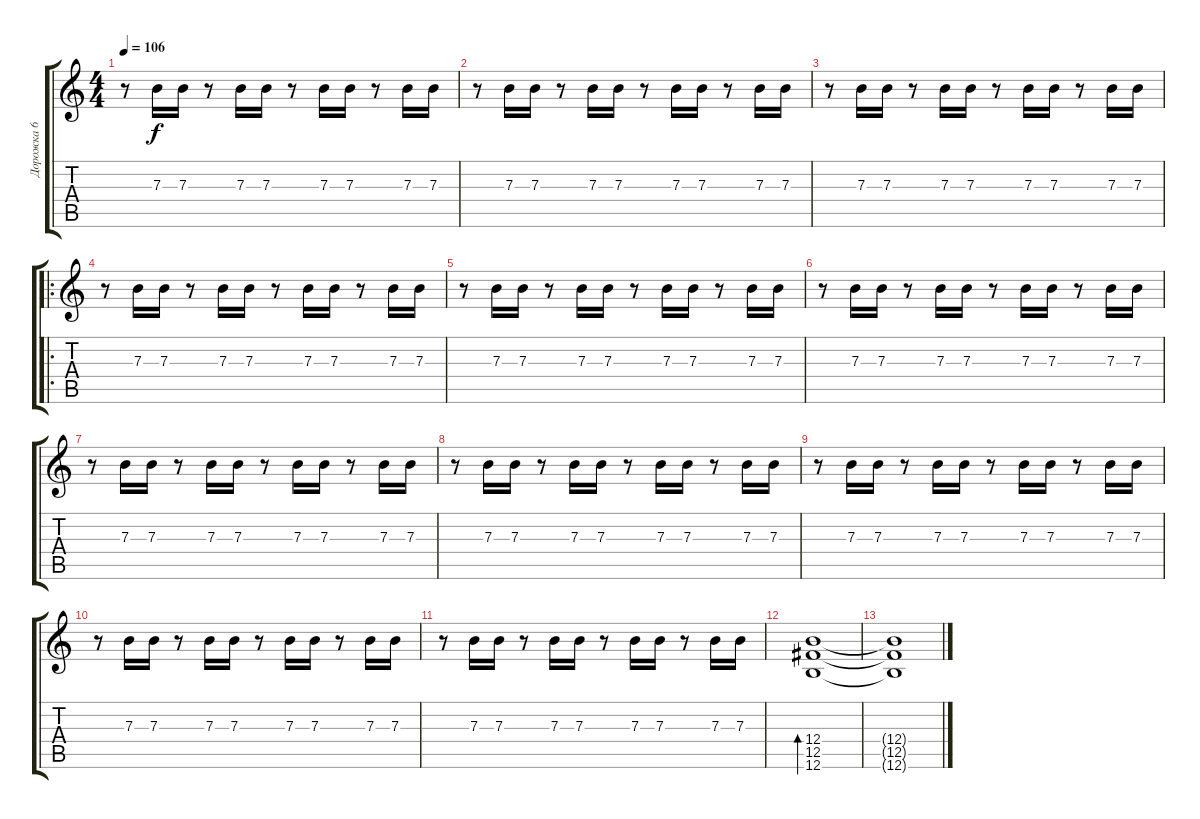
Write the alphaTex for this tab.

\track ("Дорожка 6" "Дорожка 6") {instrument acousticguitarsteel}
\staff {score tabs}
\tuning (Db4 Ab3 E3 B2 Gb2 B1) {hide}
\ts (4 4)
\tempo 106
\clef g2
\ks c
r.8{dy f} 7.3.16 7.3.16 r.8 7.3.16 7.3.16 r.8 7.3.16 7.3.16 r.8 7.3.16 7.3.16 |
r.8 7.3.16 7.3.16 r.8 7.3.16 7.3.16 r.8 7.3.16 7.3.16 r.8 7.3.16 7.3.16 |
r.8 7.3.16 7.3.16 r.8 7.3.16 7.3.16 r.8 7.3.16 7.3.16 r.8 7.3.16 7.3.16 |
\ro
r.8 7.3.16 7.3.16 r.8 7.3.16 7.3.16 r.8 7.3.16 7.3.16 r.8 7.3.16 7.3.16 |
r.8 7.3.16 7.3.16 r.8 7.3.16 7.3.16 r.8 7.3.16 7.3.16 r.8 7.3.16 7.3.16 |
r.8 7.3.16 7.3.16 r.8 7.3.16 7.3.16 r.8 7.3.16 7.3.16 r.8 7.3.16 7.3.16 |
r.8 7.3.16 7.3.16 r.8 7.3.16 7.3.16 r.8 7.3.16 7.3.16 r.8 7.3.16 7.3.16 |
r.8 7.3.16 7.3.16 r.8 7.3.16 7.3.16 r.8 7.3.16 7.3.16 r.8 7.3.16 7.3.16 |
r.8 7.3.16 7.3.16 r.8 7.3.16 7.3.16 r.8 7.3.16 7.3.16 r.8 7.3.16 7.3.16 |
r.8 7.3.16 7.3.16 r.8 7.3.16 7.3.16 r.8 7.3.16 7.3.16 r.8 7.3.16 7.3.16 |
r.8 7.3.16 7.3.16 r.8 7.3.16 7.3.16 r.8 7.3.16 7.3.16 r.8 7.3.16 7.3.16 |
(12.4 12.5 12.6).1{bd 60} |
(12.4{t} 12.5{t} 12.6{t}).1
